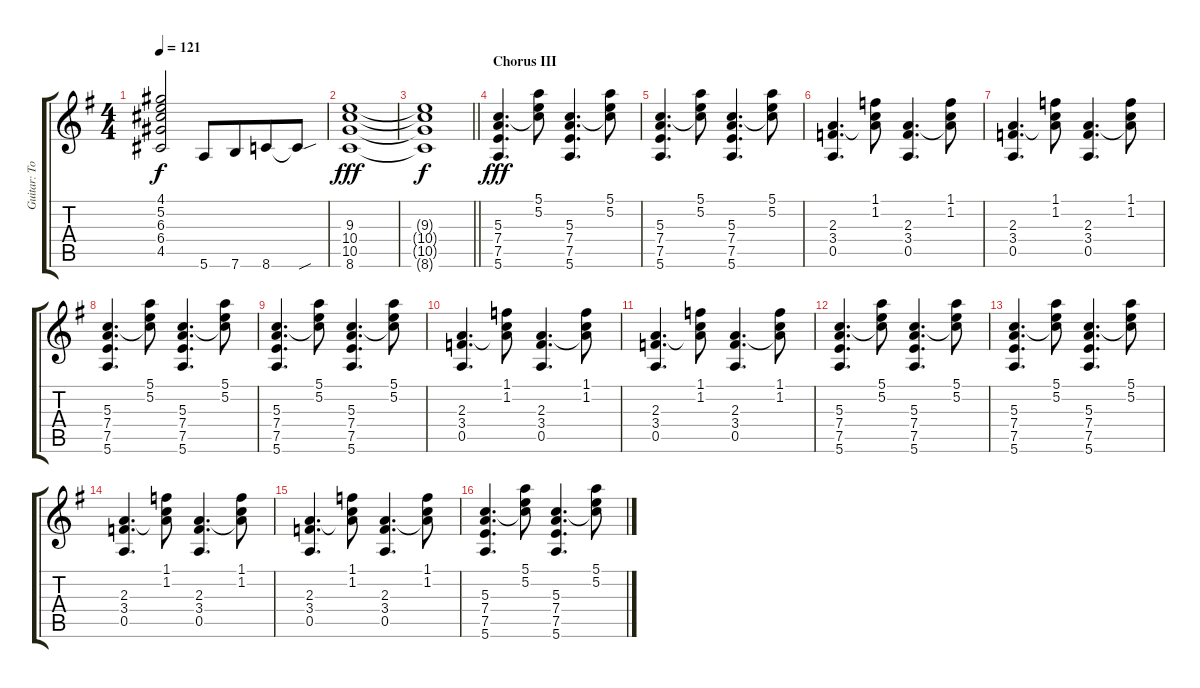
\track ("Guitar: Tony" "Guitar: To") {instrument distortionguitar}
\staff {score tabs}
\tuning (E4 B3 G3 D3 A2 E2) {hide}
\ts (4 4)
\tempo 121
\clef g2
\ks g
(4.1{t} 5.2{t} 6.3{t} 6.4{t} 4.5{t}).2{dy f} 5.6.8 7.6.8{beam merge} 8.6.8 8.6{sou t}.8 |
(9.3 10.4 10.5 8.6).1{dy fff} |
\barLineRight lightlight
(9.3{t} 10.4{t} 10.5{t} 8.6{t}).1{dy f} |
\section ("" "Chorus III")
(5.3 7.4 7.5 5.6).4{d dy fff} (5.1 5.2 5.3{t}).8 (5.3 7.4 7.5 5.6).4{d} (5.1 5.2 5.3{t}).8 |
(5.3 7.4 7.5 5.6).4{d} (5.1 5.2 5.3{t}).8 (5.3 7.4 7.5 5.6).4{d} (5.1 5.2 5.3{t}).8 |
(2.3 3.4 0.5).4{d} (1.1 1.2 2.3{t}).8 (2.3 3.4 0.5).4{d} (1.1 1.2 2.3{t}).8 |
(2.3 3.4 0.5).4{d} (1.1 1.2 2.3{t}).8 (2.3 3.4 0.5).4{d} (1.1 1.2 2.3{t}).8 |
(5.3 7.4 7.5 5.6).4{d} (5.1 5.2 5.3{t}).8 (5.3 7.4 7.5 5.6).4{d} (5.1 5.2 5.3{t}).8 |
(5.3 7.4 7.5 5.6).4{d} (5.1 5.2 5.3{t}).8 (5.3 7.4 7.5 5.6).4{d} (5.1 5.2 5.3{t}).8 |
(2.3 3.4 0.5).4{d} (1.1 1.2 2.3{t}).8 (2.3 3.4 0.5).4{d} (1.1 1.2 2.3{t}).8 |
(2.3 3.4 0.5).4{d} (1.1 1.2 2.3{t}).8 (2.3 3.4 0.5).4{d} (1.1 1.2 2.3{t}).8 |
(5.3 7.4 7.5 5.6).4{d} (5.1 5.2 5.3{t}).8 (5.3 7.4 7.5 5.6).4{d} (5.1 5.2 5.3{t}).8 |
(5.3 7.4 7.5 5.6).4{d} (5.1 5.2 5.3{t}).8 (5.3 7.4 7.5 5.6).4{d} (5.1 5.2 5.3{t}).8 |
(2.3 3.4 0.5).4{d} (1.1 1.2 2.3{t}).8 (2.3 3.4 0.5).4{d} (1.1 1.2 2.3{t}).8 |
(2.3 3.4 0.5).4{d} (1.1 1.2 2.3{t}).8 (2.3 3.4 0.5).4{d} (1.1 1.2 2.3{t}).8 |
(5.3 7.4 7.5 5.6).4{d} (5.1 5.2 5.3{t}).8 (5.3 7.4 7.5 5.6).4{d} (5.1 5.2 5.3{t}).8
